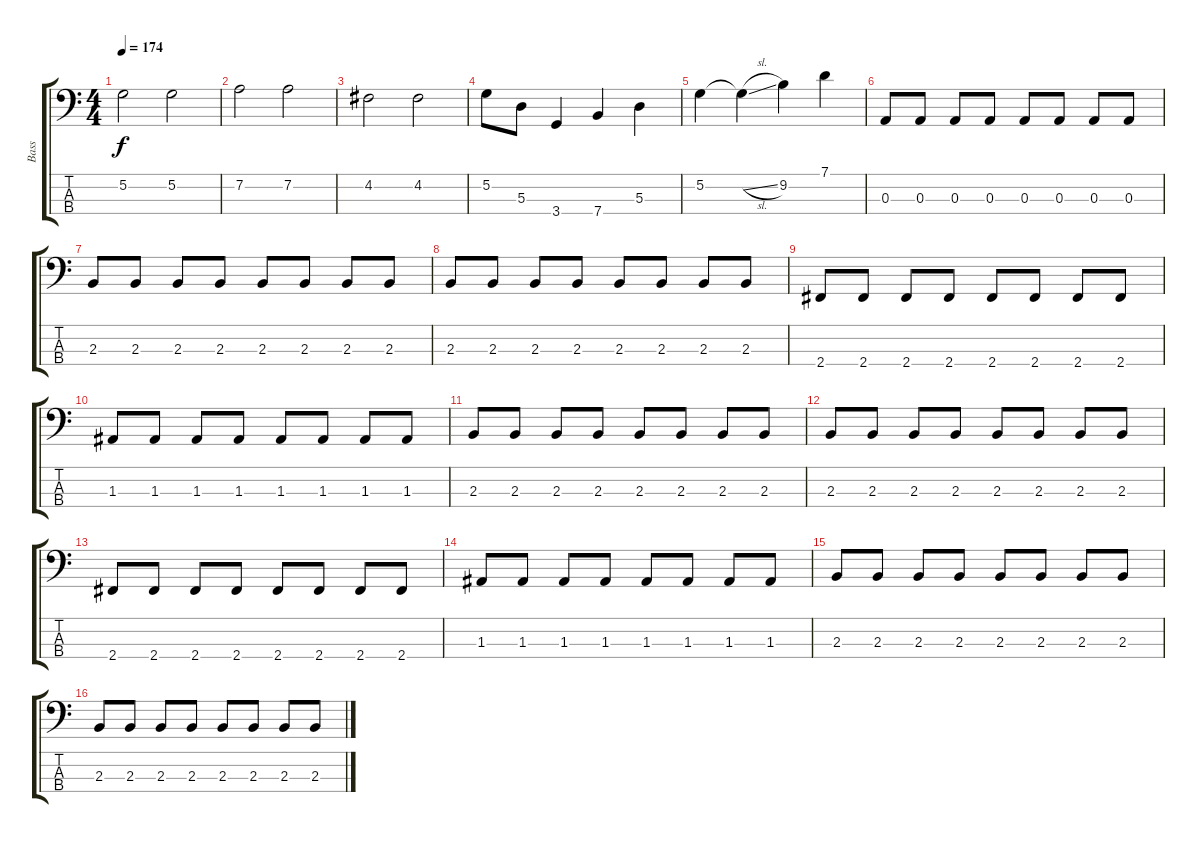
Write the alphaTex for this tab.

\track ("Bass" "Bass") {instrument electricbasspick}
\staff {score tabs}
\tuning (G2 D2 A1 E1) {hide}
\ts (4 4)
\tempo 174
\clef f4
\ks c
5.2.2{dy f} 5.2.2 |
7.2.2 7.2.2 |
4.2.2 4.2.2 |
5.2.8 5.3.8 3.4.4 7.4.4 5.3.4 |
5.2.4 5.2{sl t}.4 9.2.4 7.1.4 |
0.3.8 0.3.8 0.3.8 0.3.8 0.3.8 0.3.8 0.3.8 0.3.8 |
2.3.8 2.3.8 2.3.8 2.3.8 2.3.8 2.3.8 2.3.8 2.3.8 |
2.3.8 2.3.8 2.3.8 2.3.8 2.3.8 2.3.8 2.3.8 2.3.8 |
2.4.8 2.4.8 2.4.8 2.4.8 2.4.8 2.4.8 2.4.8 2.4.8 |
1.3.8 1.3.8 1.3.8 1.3.8 1.3.8 1.3.8 1.3.8 1.3.8 |
2.3.8 2.3.8 2.3.8 2.3.8 2.3.8 2.3.8 2.3.8 2.3.8 |
2.3.8 2.3.8 2.3.8 2.3.8 2.3.8 2.3.8 2.3.8 2.3.8 |
2.4.8 2.4.8 2.4.8 2.4.8 2.4.8 2.4.8 2.4.8 2.4.8 |
1.3.8 1.3.8 1.3.8 1.3.8 1.3.8 1.3.8 1.3.8 1.3.8 |
2.3.8 2.3.8 2.3.8 2.3.8 2.3.8 2.3.8 2.3.8 2.3.8 |
2.3.8 2.3.8 2.3.8 2.3.8 2.3.8 2.3.8 2.3.8 2.3.8
